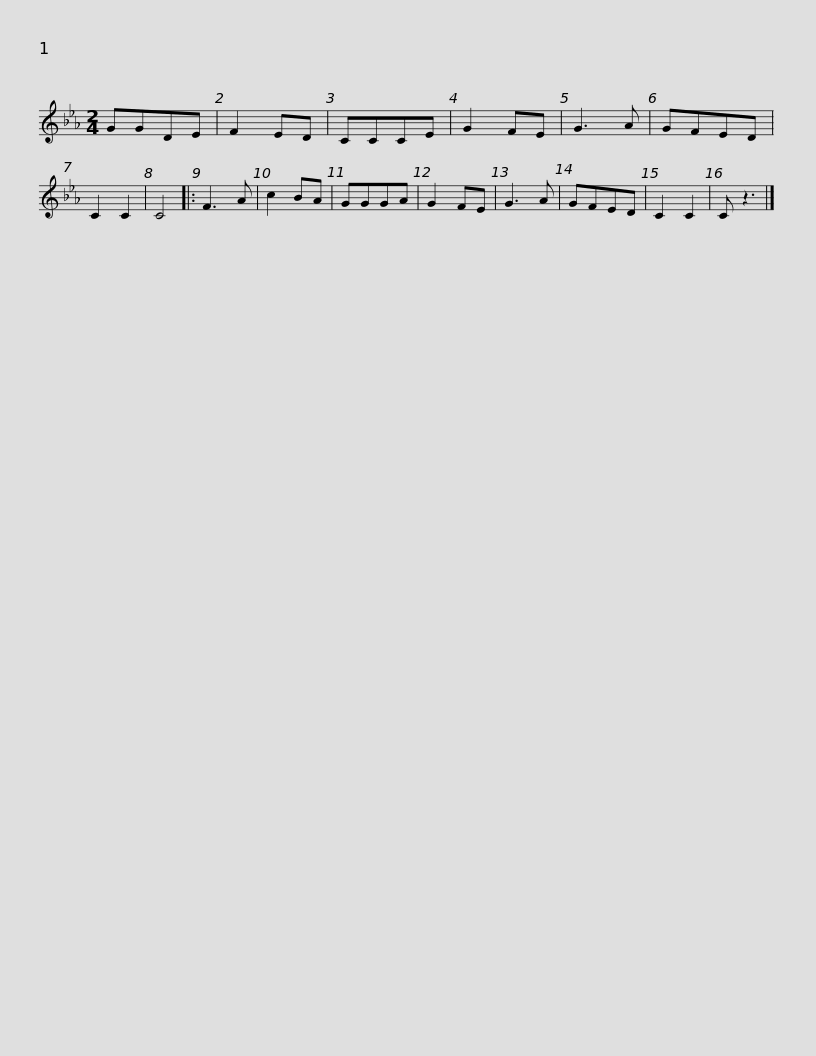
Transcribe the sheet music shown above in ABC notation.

X:1
L:1/8
M:2/4
I:linebreak $
K:Cmin
V:1 treble
V:1
 GGDE | F2 ED | CCCE | G2 FE | G3 A | %5
 GFED | C2 C2 | C4 |: F3 A | c2 BA | %10
 GGGA | G2 FE |$ G3 A | GFED | C2 C2 | %15
 C z3 |] %16
